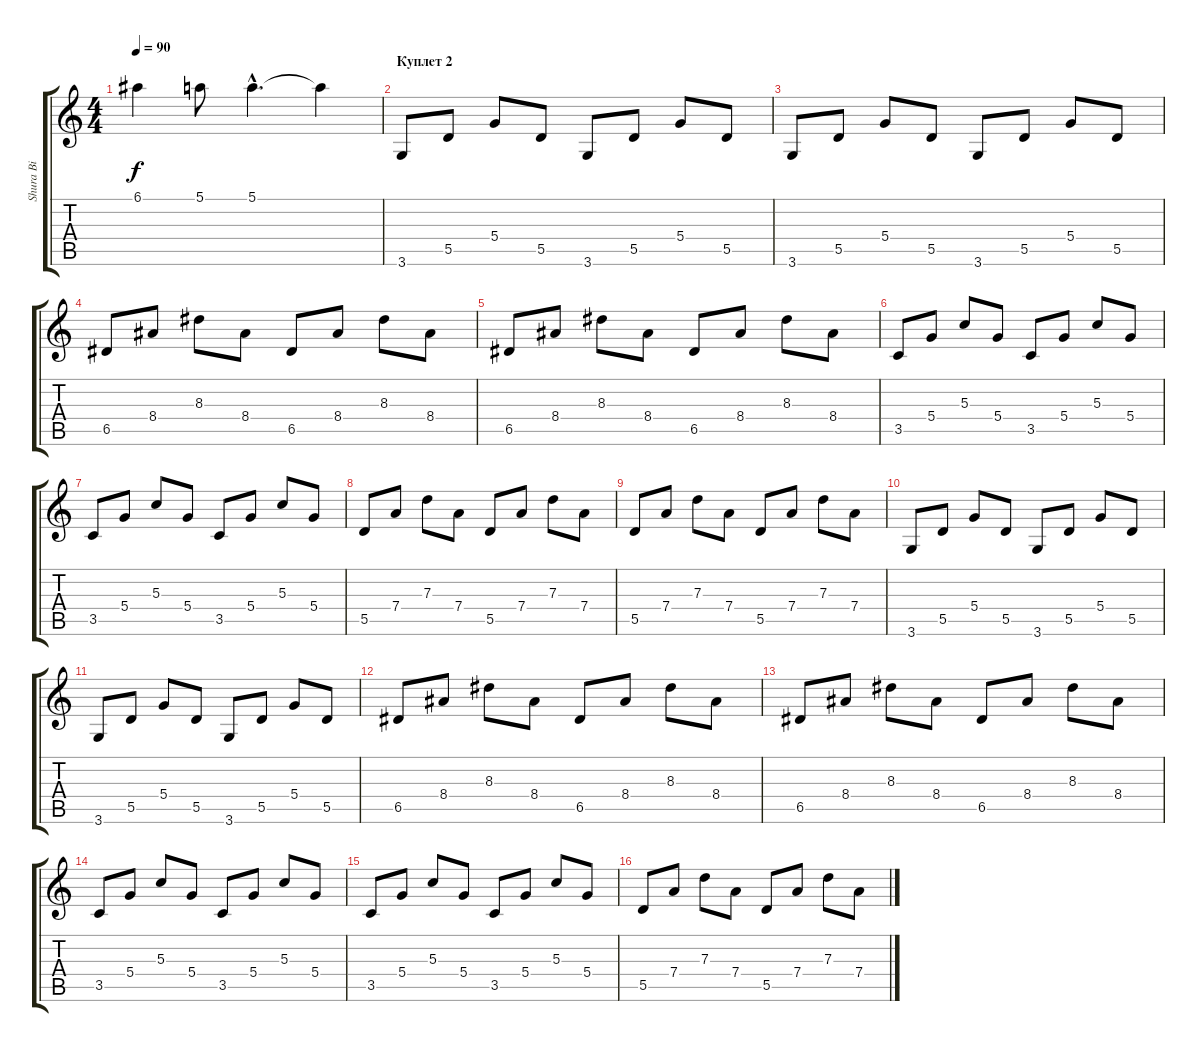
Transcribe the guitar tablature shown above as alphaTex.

\track ("Shura Bi" "Shura Bi") {instrument overdrivenguitar}
\staff {score tabs}
\tuning (E4 B3 G3 D3 A2 E2) {hide}
\ts (4 4)
\tempo 90
\clef g2
\ks c
6.1.4{dy f} 5.1.8 5.1{hac}.4{d} 5.1{t}.4 |
\section ("" "Куплет 2")
3.6.8{volume 10} 5.5.8 5.4.8 5.5.8 3.6.8 5.5.8 5.4.8 5.5.8 |
3.6.8 5.5.8 5.4.8 5.5.8 3.6.8 5.5.8 5.4.8 5.5.8 |
6.5.8 8.4.8 8.3.8 8.4.8 6.5.8 8.4.8 8.3.8 8.4.8 |
6.5.8 8.4.8 8.3.8 8.4.8 6.5.8 8.4.8 8.3.8 8.4.8 |
3.5.8 5.4.8 5.3.8 5.4.8 3.5.8 5.4.8 5.3.8 5.4.8 |
3.5.8 5.4.8 5.3.8 5.4.8 3.5.8 5.4.8 5.3.8 5.4.8 |
5.5.8 7.4.8 7.3.8 7.4.8 5.5.8 7.4.8 7.3.8 7.4.8 |
5.5.8 7.4.8 7.3.8 7.4.8 5.5.8 7.4.8 7.3.8 7.4.8 |
3.6.8 5.5.8 5.4.8 5.5.8 3.6.8 5.5.8 5.4.8 5.5.8 |
3.6.8 5.5.8 5.4.8 5.5.8 3.6.8 5.5.8 5.4.8 5.5.8 |
6.5.8 8.4.8 8.3.8 8.4.8 6.5.8 8.4.8 8.3.8 8.4.8 |
6.5.8 8.4.8 8.3.8 8.4.8 6.5.8 8.4.8 8.3.8 8.4.8 |
3.5.8 5.4.8 5.3.8 5.4.8 3.5.8 5.4.8 5.3.8 5.4.8 |
3.5.8 5.4.8 5.3.8 5.4.8 3.5.8 5.4.8 5.3.8 5.4.8 |
5.5.8 7.4.8 7.3.8 7.4.8 5.5.8 7.4.8 7.3.8 7.4.8
